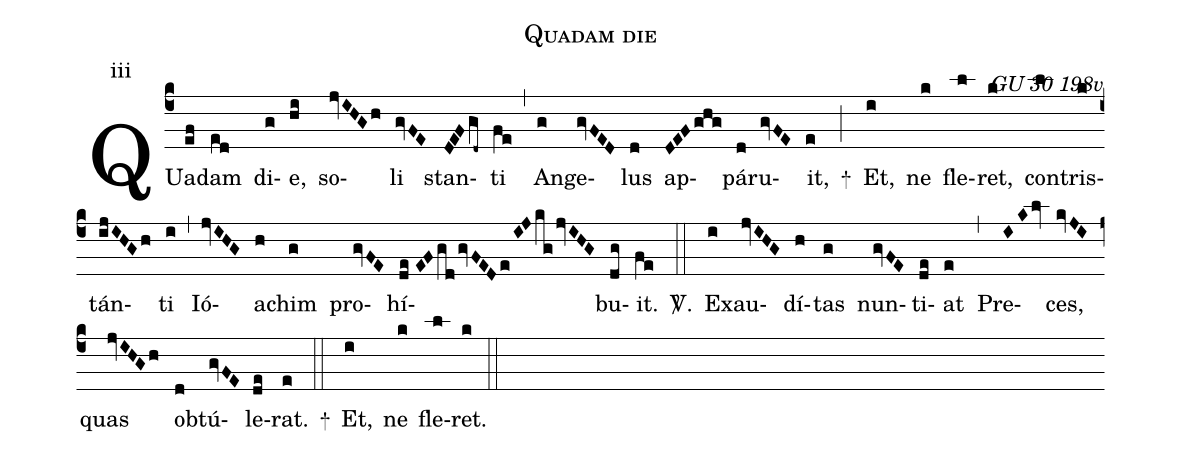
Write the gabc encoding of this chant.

name: Quadam die;
commentary: GU 30 198v;
annotation: iii;
mode: 3;
%%
(c4)
QUa(ef)dam(ed) di(g)e,(hi) so(jvIHGh)li(gvFE) stan(DEFgd~)ti(fe) (,)
An(g)ge(gvFED)lus(d) ap(DEFghg)pá(d)ru(gvFE)it,(e) +(;)
Et,(i) ne(k) fle(l)ret,(k) con(l)tris(k)tán(ijIHGh)ti(i) (,)
Ió(jvIHG)a(h)chim(g) pro(gvFE)hí(de//EFgd/gvFEDe/IJkg/jvIHG)bu(dg)it.(fe) <sp>V/</sp>.(::)
E(i)xau(jvIHG)dí(h)tas(g) nun(gvFE)ti(de)at(e) (,)
Pre(IKlv)ces,(kvJI) quas(jvIHGh) ob(d)tú(gvFE)le(de)rat.(e) +(::)
Et,(i) ne(k) fle(l)ret.(k) (::)
